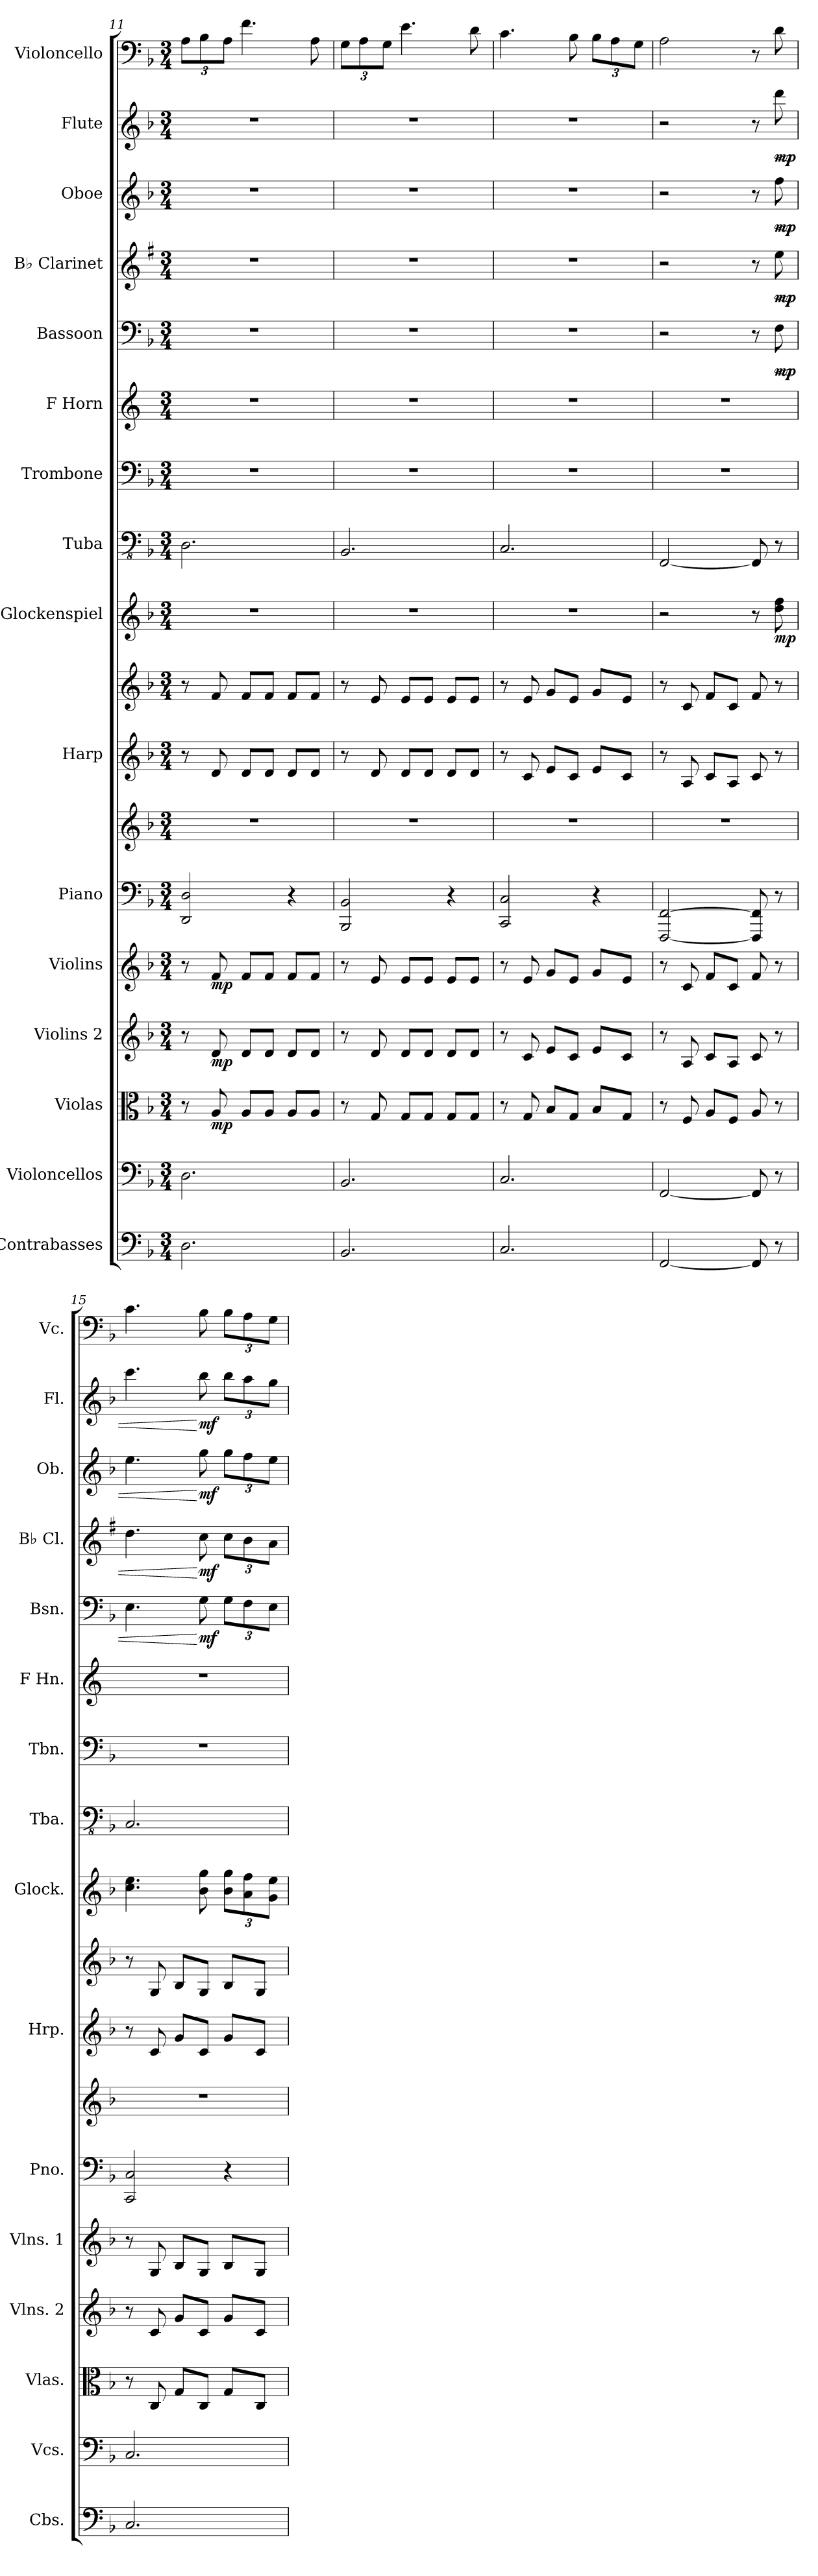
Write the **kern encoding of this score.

**kern	**kern	**kern	**dynam	**kern	**dynam	**kern	**dynam	**kern	**kern	**kern	**kern	**dynam	**kern	**dynam	**kern	**kern	**kern	**kern	**dynam	**kern	**dynam	**kern	**dynam	**kern	**dynam	**kern
*part16	*part15	*part14	*part14	*part13	*part13	*part12	*part12	*part11	*part11	*part10	*part10	*part10	*part9	*part9	*part8	*part7	*part6	*part5	*part5	*part4	*part4	*part3	*part3	*part2	*part2	*part1
*staff18	*staff17	*staff16	*staff16	*staff15	*staff15	*staff14	*staff14	*staff13	*staff12	*staff11	*staff10	*staff10/11	*staff9	*staff9	*staff8	*staff7	*staff6	*staff5	*staff5	*staff4	*staff4	*staff3	*staff3	*staff2	*staff2	*staff1
*I"Contrabasses	*I"Violoncellos	*I"Violas	*	*I"Violins 2	*	*I"Violins	*	*I"Piano	*	*I"Harp	*	*	*I"Glockenspiel	*	*I"Tuba	*I"Trombone	*I"F Horn	*I"Bassoon	*	*I"B♭ Clarinet	*	*I"Oboe	*	*I"Flute	*	*I"Violoncello
*I'Cbs.	*I'Vcs.	*I'Vlas.	*	*I'Vlns. 2	*	*I'Vlns. 1	*	*I'Pno.	*	*I'Hrp.	*	*	*I'Glock.	*	*I'Tba.	*I'Tbn.	*I'F Hn.	*I'Bsn.	*	*I'B♭ Cl.	*	*I'Ob.	*	*I'Fl.	*	*I'Vc.
!!LO:PB:g=z
*clefF4	*clefF4	*clefC3	*	*clefG2	*	*clefG2	*	*clefF4	*clefG2	*clefG2	*clefG2	*	*clefG2	*	*clefFv4	*clefF4	*clefG2	*clefF4	*	*clefG2	*	*clefG2	*	*clefG2	*	*clefF4
*ITrd7c12	*	*	*	*	*	*	*	*	*	*	*	*	*ITrd-14c-24	*	*	*	*ITrd4c7	*	*	*ITrd1c2	*	*	*	*	*	*
*k[b-]	*k[b-]	*k[b-]	*	*k[b-]	*	*k[b-]	*	*k[b-]	*k[b-]	*k[b-]	*k[b-]	*	*k[b-]	*	*k[b-]	*k[b-]	*k[b-]	*k[b-]	*	*k[b-]	*	*k[b-]	*	*k[b-]	*	*k[b-]
*M3/4	*M3/4	*M3/4	*	*M3/4	*	*M3/4	*	*M3/4	*M3/4	*M3/4	*M3/4	*	*M3/4	*	*M3/4	*M3/4	*M3/4	*M3/4	*	*M3/4	*	*M3/4	*	*M3/4	*	*M3/4
*	*	*	*	*	*	*	*	*	*	*	*	*	*	*	*	*	*	*	*	*	*	*	*	*	*	*Xbrackettup
=11	=11	=11	=11	=11	=11	=11	=11	=11	=11	=11	=11	=11	=11	=11	=11	=11	=11	=11	=11	=11	=11	=11	=11	=11	=11	=11
2.DD\	2.D\	8r	.	8r	.	8r	.	2DD/ 2D/	2.r	8r	8r	.	2.r	.	2.DD\	2.r	2.r	2.r	.	2.r	.	2.r	.	2.r	.	12A\L
.	.	.	.	.	.	.	.	.	.	.	.	.	.	.	.	.	.	.	.	.	.	.	.	.	.	12B-\
!	!	!	!LO:DY:b	!	!LO:DY:b	!	!LO:DY:b	!	!	!	!	!LO:DY:b=2	!	!	!	!	!	!	!	!	!	!	!	!	!	!
!	!	!	!	!	!	!	!	!	!	!	!	!LO:DY:n=1:b	!	!	!	!	!	!	!	!	!	!	!	!	!	!
.	.	8A/	mp	8d/	mp	8f/	mp	.	.	8d/	8f/	mp mp	.	.	.	.	.	.	.	.	.	.	.	.	.	.
.	.	.	.	.	.	.	.	.	.	.	.	.	.	.	.	.	.	.	.	.	.	.	.	.	.	12A\J
.	.	8A/L	.	8d/L	.	8f/L	.	.	.	8d/L	8f/L	.	.	.	.	.	.	.	.	.	.	.	.	.	.	4.f\
.	.	8A/J	.	8d/J	.	8f/J	.	.	.	8d/J	8f/J	.	.	.	.	.	.	.	.	.	.	.	.	.	.	.
.	.	8A/L	.	8d/L	.	8f/L	.	4r	.	8d/L	8f/L	.	.	.	.	.	.	.	.	.	.	.	.	.	.	.
.	.	8A/J	.	8d/J	.	8f/J	.	.	.	8d/J	8f/J	.	.	.	.	.	.	.	.	.	.	.	.	.	.	8A\
=12	=12	=12	=12	=12	=12	=12	=12	=12	=12	=12	=12	=12	=12	=12	=12	=12	=12	=12	=12	=12	=12	=12	=12	=12	=12	=12
2.BBB-/	2.BB-/	8r	.	8r	.	8r	.	2BBB-/ 2BB-/	2.r	8r	8r	.	2.r	.	2.BBB-/	2.r	2.r	2.r	.	2.r	.	2.r	.	2.r	.	12G\L
.	.	.	.	.	.	.	.	.	.	.	.	.	.	.	.	.	.	.	.	.	.	.	.	.	.	12A\
.	.	8G/	.	8d/	.	8e/	.	.	.	8d/	8e/	.	.	.	.	.	.	.	.	.	.	.	.	.	.	.
.	.	.	.	.	.	.	.	.	.	.	.	.	.	.	.	.	.	.	.	.	.	.	.	.	.	12G\J
.	.	8G/L	.	8d/L	.	8e/L	.	.	.	8d/L	8e/L	.	.	.	.	.	.	.	.	.	.	.	.	.	.	4.e\
.	.	8G/J	.	8d/J	.	8e/J	.	.	.	8d/J	8e/J	.	.	.	.	.	.	.	.	.	.	.	.	.	.	.
.	.	8G/L	.	8d/L	.	8e/L	.	4r	.	8d/L	8e/L	.	.	.	.	.	.	.	.	.	.	.	.	.	.	.
.	.	8G/J	.	8d/J	.	8e/J	.	.	.	8d/J	8e/J	.	.	.	.	.	.	.	.	.	.	.	.	.	.	8d\
=13	=13	=13	=13	=13	=13	=13	=13	=13	=13	=13	=13	=13	=13	=13	=13	=13	=13	=13	=13	=13	=13	=13	=13	=13	=13	=13
2.CC/	2.C/	8r	.	8r	.	8r	.	2CC/ 2C/	2.r	8r	8r	.	2.r	.	2.CC/	2.r	2.r	2.r	.	2.r	.	2.r	.	2.r	.	4.c\
.	.	8G/	.	8c/	.	8e/	.	.	.	8c/	8e/	.	.	.	.	.	.	.	.	.	.	.	.	.	.	.
.	.	8B-/L	.	8e/L	.	8g/L	.	.	.	8e/L	8g/L	.	.	.	.	.	.	.	.	.	.	.	.	.	.	.
.	.	8G/J	.	8c/J	.	8e/J	.	.	.	8c/J	8e/J	.	.	.	.	.	.	.	.	.	.	.	.	.	.	8B-\
.	.	8B-/L	.	8e/L	.	8g/L	.	4r	.	8e/L	8g/L	.	.	.	.	.	.	.	.	.	.	.	.	.	.	12B-\L
.	.	.	.	.	.	.	.	.	.	.	.	.	.	.	.	.	.	.	.	.	.	.	.	.	.	12A\
.	.	8G/J	.	8c/J	.	8e/J	.	.	.	8c/J	8e/J	.	.	.	.	.	.	.	.	.	.	.	.	.	.	.
.	.	.	.	.	.	.	.	.	.	.	.	.	.	.	.	.	.	.	.	.	.	.	.	.	.	12G\J
=14	=14	=14	=14	=14	=14	=14	=14	=14	=14	=14	=14	=14	=14	=14	=14	=14	=14	=14	=14	=14	=14	=14	=14	=14	=14	=14
[2FFF/	[2FF/	8r	.	8r	.	8r	.	[2FFF/ [2FF/	2.r	8r	8r	.	2r	.	[2FFF/	2.r	2.r	2r	.	2r	.	2r	.	2r	.	2A\
.	.	8F/	.	8A/	.	8c/	.	.	.	8A/	8c/	.	.	.	.	.	.	.	.	.	.	.	.	.	.	.
.	.	8A/L	.	8c/L	.	8f/L	.	.	.	8c/L	8f/L	.	.	.	.	.	.	.	.	.	.	.	.	.	.	.
.	.	8F/J	.	8A/J	.	8c/J	.	.	.	8A/J	8c/J	.	.	.	.	.	.	.	.	.	.	.	.	.	.	.
8FFF/]	8FF/]	8A/	.	8c/	.	8f/	.	8FFF/] 8FF/]	.	8c/	8f/	.	8r	.	8FFF/]	.	.	8r	.	8r	.	8r	.	8r	.	8r
!	!	!	!	!	!	!	!	!	!	!	!	!	!	!LO:DY:b	!	!	!	!	!LO:HP:b	!	!LO:HP:b	!	!LO:HP:b	!	!LO:HP:b	!
!	!	!	!	!	!	!	!	!	!	!	!	!	!	!	!	!	!	!	!LO:DY:n=1:b	!	!LO:DY:n=1:b	!	!LO:DY:n=1:b	!	!LO:DY:n=1:b	!
8r	8r	8r	.	8r	.	8r	.	8r	.	8r	8r	.	8dddd\ 8ffff\	mp	8r	.	.	8F\	< mp	8dd\	< mp	8ff\	< mp	8ddd\	< mp	8d\
=15	=15	=15	=15	=15	=15	=15	=15	=15	=15	=15	=15	=15	=15	=15	=15	=15	=15	=15	=15	=15	=15	=15	=15	=15	=15	=15
2.CC/	2.C/	8r	.	8r	.	8r	.	2CC/ 2C/	2.r	8r	8r	.	4.cccc\ 4.eeee\	.	2.CC/	2.r	2.r	4.E\	.	4.cc\	.	4.ee\	.	4.ccc\	.	4.c\
.	.	8C/	.	8c/	.	8G/	.	.	.	8c/	8G/	.	.	.	.	.	.	.	.	.	.	.	.	.	.	.
.	.	8G/L	.	8g/L	.	8B-/L	.	.	.	8g/L	8B-/L	.	.	.	.	.	.	.	.	.	.	.	.	.	.	.
!	!	!	!	!	!	!	!	!	!	!	!	!	!	!	!	!	!	!	!LO:DY:n=1:b	!	!LO:DY:n=1:b	!	!LO:DY:n=1:b	!	!LO:DY:n=1:b	!
.	.	8C/J	.	8c/J	.	8G/J	.	.	.	8c/J	8G/J	.	8bbb-\ 8gggg\	.	.	.	.	8G\	[ mf	8b-\	[ mf	8gg\	[ mf	8bb-\	[ mf	8B-\
*	*	*	*	*	*	*	*	*	*	*	*	*	*Xbrackettup	*	*	*	*	*Xbrackettup	*	*Xbrackettup	*	*Xbrackettup	*	*Xbrackettup	*	*
.	.	8G/L	.	8g/L	.	8B-/L	.	4r	.	8g/L	8B-/L	.	12bbb-\ 12gggg\L	.	.	.	.	12G\L	.	12b-\L	.	12gg\L	.	12bb-\L	.	12B-\L
.	.	.	.	.	.	.	.	.	.	.	.	.	12aaa\ 12ffff\	.	.	.	.	12F\	.	12a\	.	12ff\	.	12aa\	.	12A\
.	.	8C/J	.	8c/J	.	8G/J	.	.	.	8c/J	8G/J	.	.	.	.	.	.	.	.	.	.	.	.	.	.	.
.	.	.	.	.	.	.	.	.	.	.	.	.	12ggg\ 12eeee\J	.	.	.	.	12E\J	.	12g\J	.	12ee\J	.	12gg\J	.	12G\J
=	=	=	=	=	=	=	=	=	=	=	=	=	=	=	=	=	=	=	=	=	=	=	=	=	=	=
*-	*-	*-	*-	*-	*-	*-	*-	*-	*-	*-	*-	*-	*-	*-	*-	*-	*-	*-	*-	*-	*-	*-	*-	*-	*-	*-
